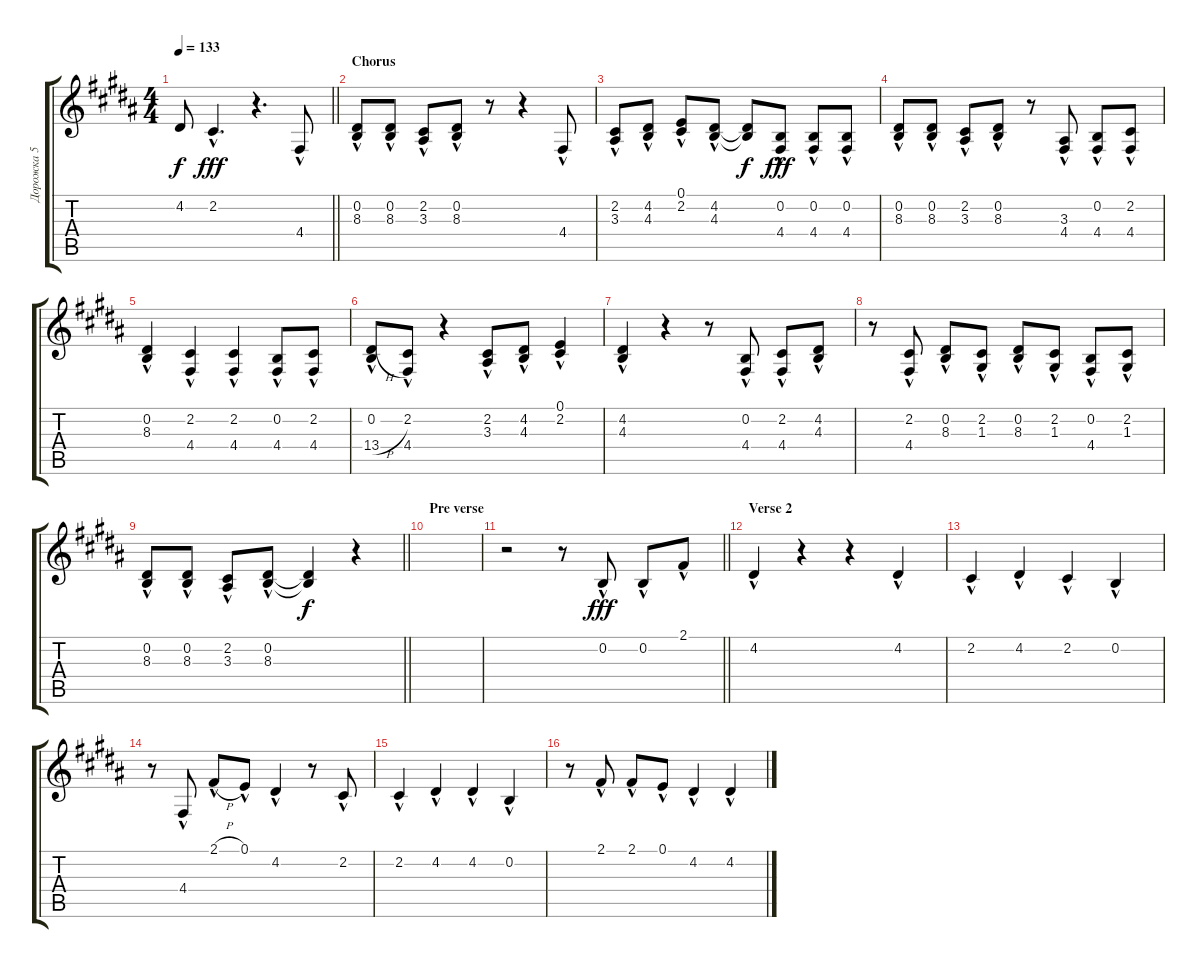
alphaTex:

\track ("Дорожка 5" "Дорожка 5") {instrument altosax}
\staff {score tabs}
\tuning (E4 B3 G3 D3 A2 E2) {hide}
\ts (4 4)
\tempo 133
\clef g2
\barLineRight lightlight
\ks b
4.2{t}.8{dy f} 2.2{hac}.4{d dy fff} r.4{d} 4.4{hac}.8 |
\section ("" "Chorus")
(0.2{hac} 8.3{hac}).8 (0.2{hac} 8.3{hac}).8 (2.2{hac} 3.3{hac}).8 (0.2{hac} 8.3{hac}).8 r.8 r.4 4.4{hac}.8 |
(2.2{hac} 3.3{hac}).8 (4.2{hac} 4.3{hac}).8 (0.1{hac} 2.2{hac}).8 (4.2{hac} 4.3{hac}).8 (4.2{t} 4.3{t}).8{dy f} (0.2{hac} 4.4{hac}).8{dy fff} (0.2{hac} 4.4{hac}).8 (0.2{hac} 4.4{hac}).8 |
(0.2{hac} 8.3{hac}).8 (0.2{hac} 8.3{hac}).8 (2.2{hac} 3.3{hac}).8 (0.2{hac} 8.3{hac}).8 r.8 (3.3{hac} 4.4{hac}).8 (0.2{hac} 4.4{hac}).8 (2.2{hac} 4.4{hac}).8 |
(0.2{hac} 8.3{hac}).4 (2.2{hac} 4.4{hac}).4 (2.2{hac} 4.4{hac}).4 (0.2{hac} 4.4{hac}).8 (2.2{hac} 4.4{hac}).8 |
(0.2{h hac} 13.4{h hac}).8 (2.2{hac} 4.4{hac}).8 r.4 (2.2{hac} 3.3{hac}).8 (4.2{hac} 4.3{hac}).8 (0.1{hac} 2.2{hac}).4 |
(4.2{hac} 4.3{hac}).4 r.4 r.8 (0.2{hac} 4.4{hac}).8 (2.2{hac} 4.4{hac}).8 (4.2{hac} 4.3{hac}).8 |
r.8 (2.2{hac} 4.4{hac}).8 (0.2{hac} 8.3{hac}).8 (2.2{hac} 1.3{hac}).8 (0.2{hac} 8.3{hac}).8 (2.2{hac} 1.3{hac}).8 (0.2{hac} 4.4{hac}).8 (2.2{hac} 1.3{hac}).8 |
\barLineRight lightlight
(0.2{hac} 8.3{hac}).8 (0.2{hac} 8.3{hac}).8 (2.2{hac} 3.3{hac}).8 (0.2{hac} 8.3{hac}).8 (0.2{t} 8.3{t}).4{dy f} r.4 |
\section ("" "Pre verse")
|
\barLineRight lightlight
r.2 r.8 0.2{hac}.8{dy fff} 0.2{hac}.8 2.1{hac}.8 |
\section ("" "Verse 2")
4.2{hac}.4 r.4 r.4 4.2{hac}.4 |
2.2{hac}.4 4.2{hac}.4 2.2{hac}.4 0.2{hac}.4 |
r.8 4.4{hac}.8 2.1{h hac}.8 0.1{hac}.8 4.2{hac}.4 r.8 2.2{hac}.8 |
2.2{hac}.4 4.2{hac}.4 4.2{hac}.4 0.2{hac}.4 |
r.8 2.1{hac}.8 2.1{hac}.8 0.1{hac}.8 4.2{hac}.4 4.2{hac}.4
